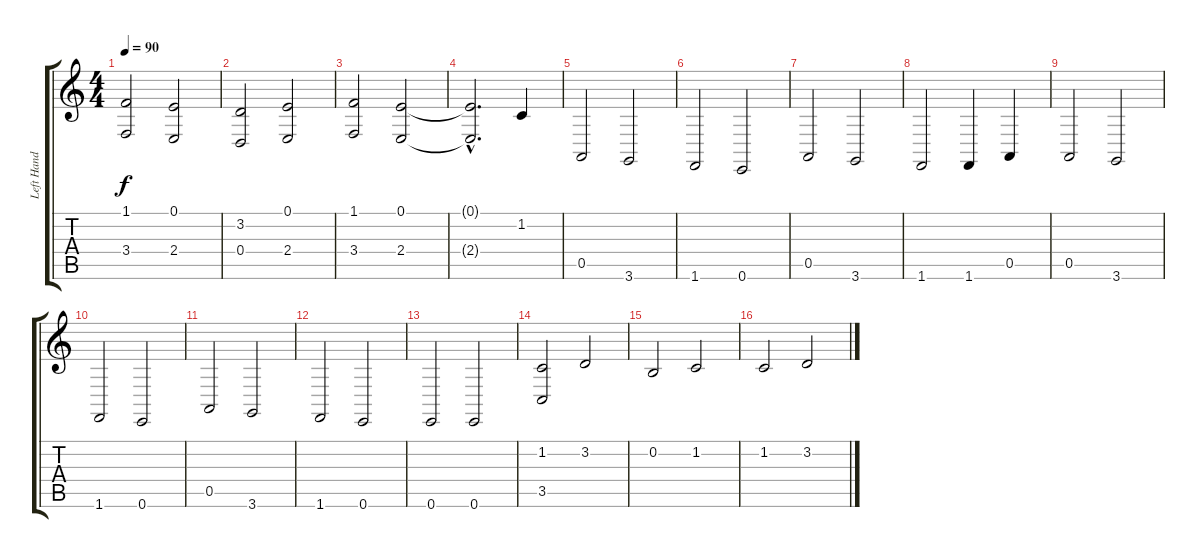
\track ("Left Hand" "Left Hand") {instrument acousticgrandpiano}
\staff {score tabs}
\tuning (E4 B3 G3 D3 A2 E2) {hide}
\ts (4 4)
\tempo 90
\clef g2
\ks c
(1.1 3.4).2{dy f} (0.1 2.4).2 |
(3.2 0.4).2 (0.1 2.4).2 |
(1.1 3.4).2 (0.1 2.4).2 |
(0.1{hac t} 2.4{hac t}).2{d} 1.2.4 |
0.5.2 3.6.2 |
1.6.2 0.6.2 |
0.5.2 3.6.2 |
1.6.2 1.6.4 0.5.4 |
0.5.2 3.6.2 |
1.6.2 0.6.2 |
0.5.2 3.6.2 |
1.6.2 0.6.2 |
0.6.2 0.6.2 |
(1.2 3.5).2 3.2.2 |
0.2.2 1.2.2 |
1.2.2 3.2.2
